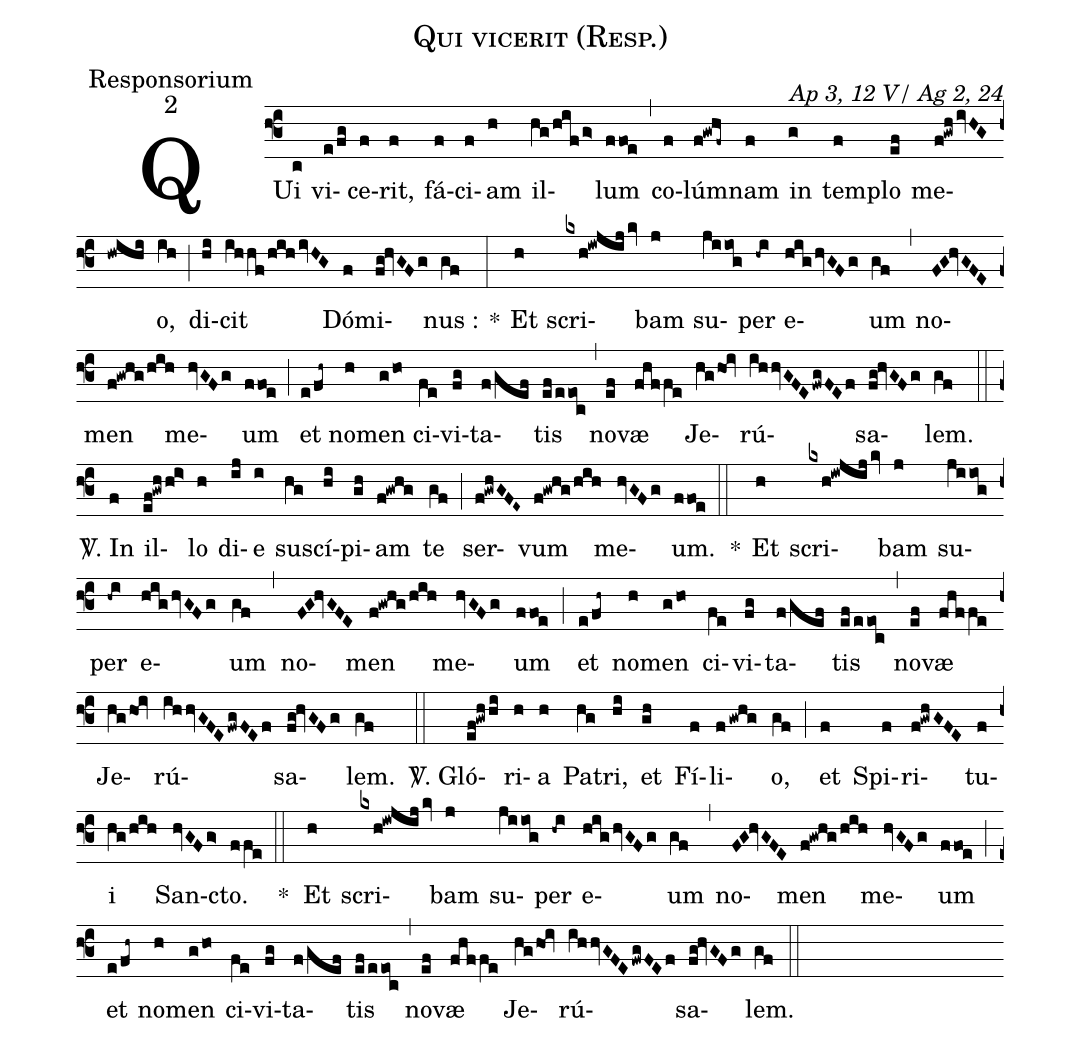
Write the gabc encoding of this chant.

name:Qui vicerit (Resp.);
office-part:Responsorium;
mode:2;
commentary:Ap 3, 12 V/ Ag 2, 24;
%%
(f3)QUi(c) vi(e/fg)ce(f)rit,(f) fá(f)ci(f)am(h) il(hg/hif/g>)lum(ffoe) (,) co(f)lúm(f!gwhf~)nam(f) in(g) tem(f)plo(ef) me(f!gwh/ivHG/hwihi)o,(ih) (;) di(hi)cit(ihhf/hih/ivHG) Dó(f)mi(fg!hvGFg)nus :(gf) *(:) Et(h) scri(kxh!iwjij/kv)bam(j) su(jiiog)per(-hi) e(hig/hvGFg)um(gf) (,) no(FG!hvGFE)men(f!gwhg/hih) me(hvGFg)um(ffoe) (;) et(e/fh~) no(h)men(gho) ci(fe)vi(fg)ta(f/gef)tis(ef/eeoc) (,) no(ef)væ(fhffe) Je(hghoi)rú(ihhvGFE/fwgFEf)sa(fg!hvGFg)lem.(gf) (::)

<sp>V/</sp>. In(f) il(ef!gwhhi>)lo(h) di(ij)e(i) su(hg)scí(hi)pi(gh)am(f!gwhg) te(gf) (;) ser(f!gwhGFE~)vum(f!gwhg/hih) me(hvGFg)um.(ffoe) (::)
*() Et(h) scri(kxh!iwjij/kv)bam(j) su(jiiog)per(-hi) e(hig/hvGFg)um(gf) (,) no(FG!hvGFE)men(f!gwhg/hih) me(hvGFg)um(ffoe) (;) et(e/fh~) no(h)men(gho) ci(fe)vi(fg)ta(f/gef)tis(ef/eeoc) (,) no(ef)væ(fhffe) Je(hghoi)rú(ihhvGFE/fwgFEf)sa(fg!hvGFg)lem.(gf) (::)

<sp>V/</sp>. Gló(ef!gwh/hi)ri(h)a(h) Pa(hg)tri,(hi) et(gh) Fí(f)li(fgwhg)o,(gf) (;)et(f) Spi(f)ri(f!gwhG!FE)tu(f)i(hg/hih) San(hvGFg>)cto.(ffe) (::)
*() Et(h) scri(kxh!iwjij/kv)bam(j) su(jiiog)per(-hi) e(hig/hvGFg)um(gf) (,) no(FG!hvGFE)men(f!gwhg/hih) me(hvGFg)um(ffoe) (;) et(e/fh~) no(h)men(gho) ci(fe)vi(fg)ta(f/gef)tis(ef/eeoc) (,) no(ef)væ(fhffe) Je(hghoi)rú(ihhvGFE/fwgFEf)sa(fg!hvGFg)lem.(gf) (::)
